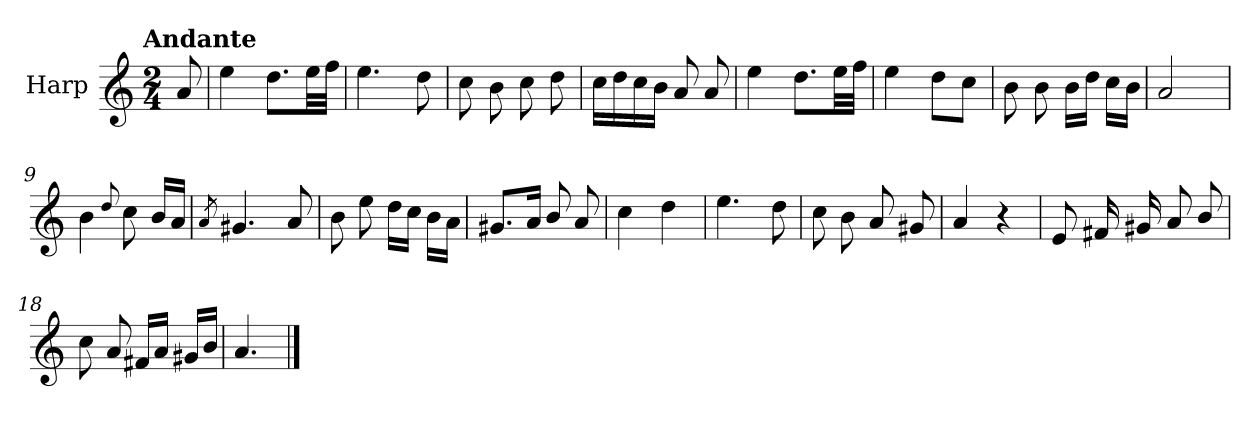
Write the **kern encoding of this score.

**kern
*part1
*staff1
*I"Harp
*I'Hrp.
*clefG2
*k[]
!!LO:TX:omd:t=Andante
*M2/4
*MM92
=
8a/
=1
4ee\
8.dd\L
32ee\LL
32ff\JJJ
=2
4.ee\
8dd\
=3
8cc\
8b\
8cc\
8dd\
=4
16cc\LL
16dd\
16cc\
16b\JJ
8a/
8a/
!!LO:LB:g=z
=5
4ee\
8.dd\L
32ee\LL
32ff\JJJ
=6
4ee\
8dd\L
8cc\J
=7
8b\
8b\
16b\LL
16dd\JJ
16cc\LL
16b\JJ
=8
2a/
=9
4b\
8qqdd/
8cc\
16b/LL
16a/JJ
=10
8qa/
4.g#X/
8a/
!!LO:LB:g=z
=11
8b\
8ee\
16dd\LL
16cc\JJ
16b\LL
16a\JJ
=12
8.g#X/L
16a/Jk
8b/
8a/
=13
4cc\
4dd\
=14
4.ee\
8dd\
=15
8cc\
8b\
8a/
8g#X/
!!LO:LB:g=z
=16
4a/
4r
=17
8e/
16f#X/
16g#X/
8a/
8b/
=18
8cc\
8a/
16f#X/LL
16a/JJ
16g#X/LL
16b/JJ
=19
4.a/
==
*-
